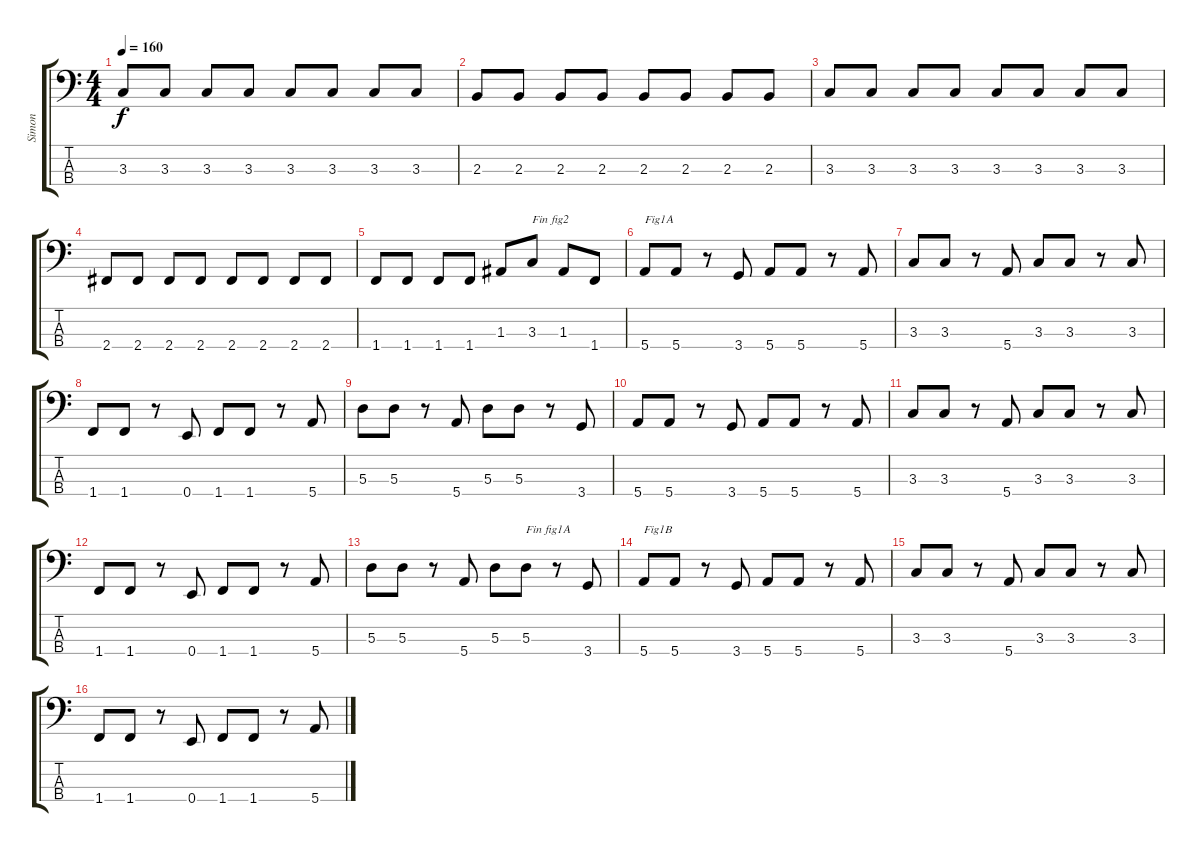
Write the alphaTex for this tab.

\track ("Simon" "Simon") {instrument electricbasspick}
\staff {score tabs}
\tuning (G2 D2 A1 E1) {hide}
\ts (4 4)
\tempo 160
\clef f4
\ks c
3.3.8{dy f} 3.3.8 3.3.8 3.3.8 3.3.8 3.3.8 3.3.8 3.3.8 |
2.3.8 2.3.8 2.3.8 2.3.8 2.3.8 2.3.8 2.3.8 2.3.8 |
3.3.8 3.3.8 3.3.8 3.3.8 3.3.8 3.3.8 3.3.8 3.3.8 |
2.4.8 2.4.8 2.4.8 2.4.8 2.4.8 2.4.8 2.4.8 2.4.8 |
1.4.8 1.4.8 1.4.8 1.4.8 1.3.8 3.3.8{txt "Fin fig2"} 1.3.8 1.4.8 |
5.4.8{txt "Fig1A"} 5.4.8 r.8 3.4.8 5.4.8 5.4.8 r.8 5.4.8 |
3.3.8 3.3.8 r.8 5.4.8 3.3.8 3.3.8 r.8 3.3.8 |
1.4.8 1.4.8 r.8 0.4.8 1.4.8 1.4.8 r.8 5.4.8 |
5.3.8 5.3.8 r.8 5.4.8 5.3.8 5.3.8 r.8 3.4.8 |
5.4.8 5.4.8 r.8 3.4.8 5.4.8 5.4.8 r.8 5.4.8 |
3.3.8 3.3.8 r.8 5.4.8 3.3.8 3.3.8 r.8 3.3.8 |
1.4.8 1.4.8 r.8 0.4.8 1.4.8 1.4.8 r.8 5.4.8 |
5.3.8 5.3.8 r.8 5.4.8 5.3.8 5.3.8{txt "Fin fig1A"} r.8 3.4.8 |
5.4.8{txt "Fig1B"} 5.4.8 r.8 3.4.8 5.4.8 5.4.8 r.8 5.4.8 |
3.3.8 3.3.8 r.8 5.4.8 3.3.8 3.3.8 r.8 3.3.8 |
1.4.8 1.4.8 r.8 0.4.8 1.4.8 1.4.8 r.8 5.4.8
